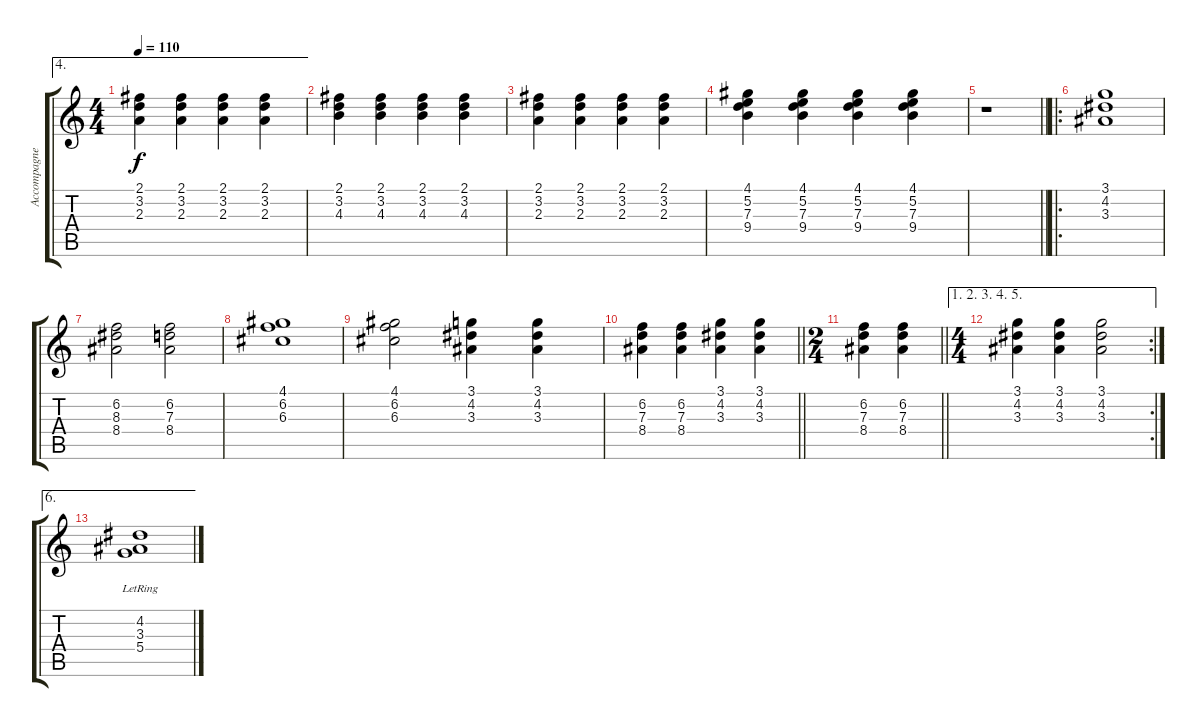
\track ("Accompagnement" "Accompagne") {instrument acousticguitarnylon}
\staff {score tabs}
\tuning (E4 B3 G3 D3 A2 E2) {hide}
\ae 4
\ts (4 4)
\tempo 110
\clef g2
\ks c
(2.1 3.2 2.3).4{dy f} (2.1 3.2 2.3).4 (2.1 3.2 2.3).4 (2.1 3.2 2.3).4 |
(2.1 3.2 4.3).4 (2.1 3.2 4.3).4 (2.1 3.2 4.3).4 (2.1 3.2 4.3).4 |
(2.1 3.2 2.3).4 (2.1 3.2 2.3).4 (2.1 3.2 2.3).4 (2.1 3.2 2.3).4 |
(4.1 5.2 7.3 9.4).4 (4.1 5.2 7.3 9.4).4 (4.1 5.2 7.3 9.4).4 (4.1 5.2 7.3 9.4).4 |
\barLineRight lightlight
r.1 |
\ro
(3.1 4.2 3.3).1 |
(6.2 8.3 8.4).2 (6.2 7.3 8.4).2 |
(4.1 6.2 6.3).1 |
(4.1 6.2 6.3).2 (3.1 4.2 3.3).4 (3.1 4.2 3.3).4 |
\barLineRight lightlight
(6.2 7.3 8.4).4 (6.2 7.3 8.4).4 (3.1 4.2 3.3).4 (3.1 4.2 3.3).4 |
\ts (2 4)
\barLineRight lightlight
(6.2 7.3 8.4).4 (6.2 7.3 8.4).4 |
\ae (1 2 3 4 5)
\rc 2
\ts (4 4)
(3.1 4.2 3.3).4 (3.1 4.2 3.3).4 (3.1 4.2 3.3).2 |
\ae 6
(4.2{lr} 3.3{lr} 5.4{lr}).1
